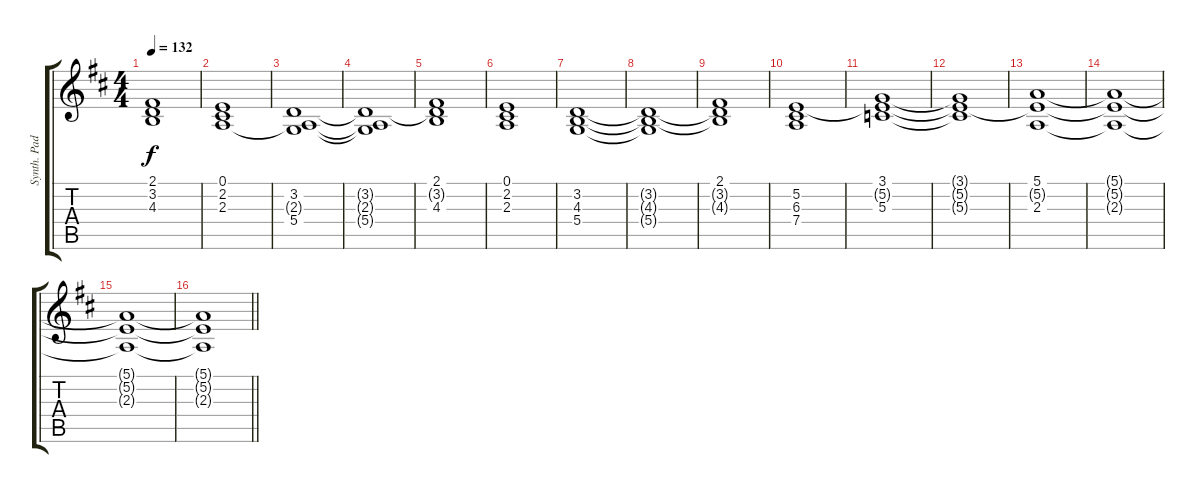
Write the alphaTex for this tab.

\track ("Synth. Pad I" "Synth. Pad") {instrument lead2sawtooth}
\staff {score tabs}
\tuning (E4 B3 G3 D3 A2 E2) {hide}
\ts (4 4)
\tempo 132
\clef g2
\ks d
(2.1 3.2{t} 4.3{t}).1{dy f} |
(0.1 2.2 2.3).1 |
(3.2 2.3{t} 5.4).1 |
(3.2{t} 2.3{t} 5.4{t}).1 |
(2.1 3.2{t} 4.3).1 |
(0.1 2.2 2.3).1 |
(3.2 4.3 5.4).1 |
(3.2{t} 4.3{t} 5.4{t}).1 |
(2.1 3.2{t} 4.3{t}).1 |
(5.2 6.3 7.4).1 |
(3.1 5.2{t} 5.3).1 |
(3.1{t} 5.2{t} 5.3{t}).1 |
(5.1 5.2{t} 2.3).1 |
(5.1{t} 5.2{t} 2.3{t}).1 |
(5.1{t} 5.2{t} 2.3{t}).1 |
\barLineRight lightlight
(5.1{t} 5.2{t} 2.3{t}).1
